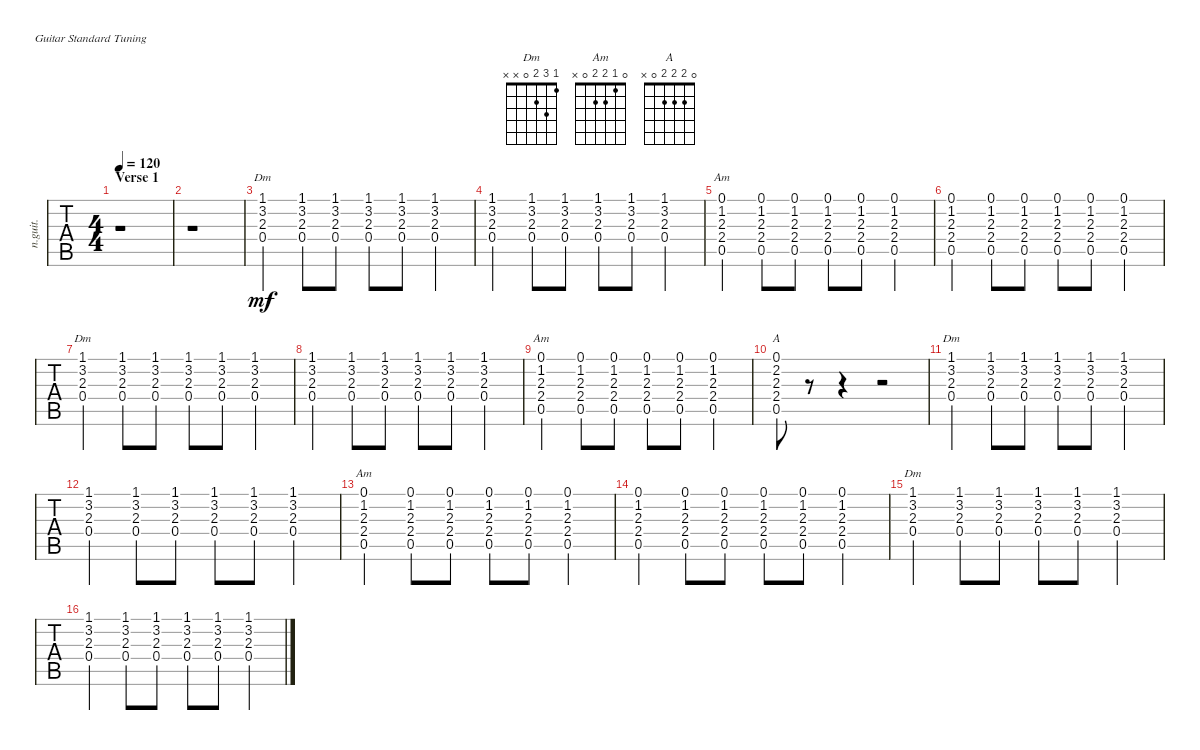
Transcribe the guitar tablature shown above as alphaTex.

\defaultSystemsLayout 4
\bracketExtendMode nobrackets
\track ("Guitar L5" "n.guit.") {instrument acousticguitarnylon}
\staff {tabs}
\tuning (E4 B3 G3 D3 A2 E2)
\chord ("Dm" 1 3 2 0 x x)
\chord ("Am" 0 1 2 2 0 x)
\chord ("A" 0 2 2 2 0 x)
\ts (4 4)
\section ("" "Verse 1")
\tempo 120
\clef g2
\ks f
r.1{dy mf instrument acousticguitarnylon} |
r.1 |
(0.4{acc forcenatural} 2.3{acc forcenatural} 3.2{acc forcenatural} 1.1{acc forcenatural}).4{ch "Dm" beam Up} (0.4{acc forcenatural} 1.1{acc forcenatural} 3.2{acc forcenatural} 2.3{acc forcenatural}).8{beam Up} (0.4{acc forcenatural} 1.1{acc forcenatural} 3.2{acc forcenatural} 2.3{acc forcenatural}).8{beam Up} (0.4{acc forcenatural} 1.1{acc forcenatural} 3.2{acc forcenatural} 2.3{acc forcenatural}).8{beam Up} (0.4{acc forcenatural} 1.1{acc forcenatural} 3.2{acc forcenatural} 2.3{acc forcenatural}).8{beam Up} (0.4{acc forcenatural} 1.1{acc forcenatural} 3.2{acc forcenatural} 2.3{acc forcenatural}).4{beam Up} |
(0.4{acc forcenatural} 2.3{acc forcenatural} 3.2{acc forcenatural} 1.1{acc forcenatural}).4{beam Up} (0.4{acc forcenatural} 1.1{acc forcenatural} 3.2{acc forcenatural} 2.3{acc forcenatural}).8{beam Up} (0.4{acc forcenatural} 1.1{acc forcenatural} 3.2{acc forcenatural} 2.3{acc forcenatural}).8{beam Up} (0.4{acc forcenatural} 1.1{acc forcenatural} 3.2{acc forcenatural} 2.3{acc forcenatural}).8{beam Up} (0.4{acc forcenatural} 1.1{acc forcenatural} 3.2{acc forcenatural} 2.3{acc forcenatural}).8{beam Up} (0.4{acc forcenatural} 1.1{acc forcenatural} 3.2{acc forcenatural} 2.3{acc forcenatural}).4{beam Up} |
(2.4{acc forcenatural} 0.1{acc forcenatural} 1.2{acc forcenatural} 2.3{acc forcenatural} 0.5{acc forcenatural}).4{ch "Am" beam Up} (2.4{acc forcenatural} 0.1{acc forcenatural} 1.2{acc forcenatural} 2.3{acc forcenatural} 0.5{acc forcenatural}).8{beam Up} (2.4{acc forcenatural} 0.1{acc forcenatural} 1.2{acc forcenatural} 2.3{acc forcenatural} 0.5{acc forcenatural}).8{beam Up} (2.4{acc forcenatural} 0.1{acc forcenatural} 1.2{acc forcenatural} 2.3{acc forcenatural} 0.5{acc forcenatural}).8{beam Up} (2.4{acc forcenatural} 0.1{acc forcenatural} 1.2{acc forcenatural} 2.3{acc forcenatural} 0.5{acc forcenatural}).8{beam Up} (2.4{acc forcenatural} 2.3{acc forcenatural} 1.2{acc forcenatural} 0.1{acc forcenatural} 0.5{acc forcenatural}).4{beam Up} |
(2.4{acc forcenatural} 0.1{acc forcenatural} 1.2{acc forcenatural} 2.3{acc forcenatural} 0.5{acc forcenatural}).4{beam Up} (2.4{acc forcenatural} 0.1{acc forcenatural} 1.2{acc forcenatural} 2.3{acc forcenatural} 0.5{acc forcenatural}).8{beam Up} (2.4{acc forcenatural} 0.1{acc forcenatural} 1.2{acc forcenatural} 2.3{acc forcenatural} 0.5{acc forcenatural}).8{beam Up} (2.4{acc forcenatural} 0.1{acc forcenatural} 1.2{acc forcenatural} 2.3{acc forcenatural} 0.5{acc forcenatural}).8{beam Up} (2.4{acc forcenatural} 0.1{acc forcenatural} 1.2{acc forcenatural} 2.3{acc forcenatural} 0.5{acc forcenatural}).8{beam Up} (2.4{acc forcenatural} 2.3{acc forcenatural} 1.2{acc forcenatural} 0.1{acc forcenatural} 0.5{acc forcenatural}).4{beam Up} |
(0.4{acc forcenatural} 2.3{acc forcenatural} 3.2{acc forcenatural} 1.1{acc forcenatural}).4{ch "Dm" beam Up} (0.4{acc forcenatural} 1.1{acc forcenatural} 3.2{acc forcenatural} 2.3{acc forcenatural}).8{beam Up} (0.4{acc forcenatural} 1.1{acc forcenatural} 3.2{acc forcenatural} 2.3{acc forcenatural}).8{beam Up} (0.4{acc forcenatural} 1.1{acc forcenatural} 3.2{acc forcenatural} 2.3{acc forcenatural}).8{beam Up} (0.4{acc forcenatural} 1.1{acc forcenatural} 3.2{acc forcenatural} 2.3{acc forcenatural}).8{beam Up} (0.4{acc forcenatural} 1.1{acc forcenatural} 3.2{acc forcenatural} 2.3{acc forcenatural}).4{beam Up} |
(0.4{acc forcenatural} 2.3{acc forcenatural} 3.2{acc forcenatural} 1.1{acc forcenatural}).4{beam Up} (0.4{acc forcenatural} 1.1{acc forcenatural} 3.2{acc forcenatural} 2.3{acc forcenatural}).8{beam Up} (0.4{acc forcenatural} 1.1{acc forcenatural} 3.2{acc forcenatural} 2.3{acc forcenatural}).8{beam Up} (0.4{acc forcenatural} 1.1{acc forcenatural} 3.2{acc forcenatural} 2.3{acc forcenatural}).8{beam Up} (0.4{acc forcenatural} 1.1{acc forcenatural} 3.2{acc forcenatural} 2.3{acc forcenatural}).8{beam Up} (0.4{acc forcenatural} 1.1{acc forcenatural} 3.2{acc forcenatural} 2.3{acc forcenatural}).4{beam Up} |
(2.4{acc forcenatural} 0.1{acc forcenatural} 1.2{acc forcenatural} 2.3{acc forcenatural} 0.5{acc forcenatural}).4{ch "Am" beam Up} (2.4{acc forcenatural} 0.1{acc forcenatural} 1.2{acc forcenatural} 2.3{acc forcenatural} 0.5{acc forcenatural}).8{beam Up} (2.4{acc forcenatural} 0.1{acc forcenatural} 1.2{acc forcenatural} 2.3{acc forcenatural} 0.5{acc forcenatural}).8{beam Up} (2.4{acc forcenatural} 0.1{acc forcenatural} 1.2{acc forcenatural} 2.3{acc forcenatural} 0.5{acc forcenatural}).8{beam Up} (2.4{acc forcenatural} 0.1{acc forcenatural} 1.2{acc forcenatural} 2.3{acc forcenatural} 0.5{acc forcenatural}).8{beam Up} (2.4{acc forcenatural} 2.3{acc forcenatural} 1.2{acc forcenatural} 0.1{acc forcenatural} 0.5{acc forcenatural}).4{beam Up} |
(2.4{acc forcenatural} 0.1{acc forcenatural} 2.2{acc #} 2.3{acc forcenatural} 0.5{acc forcenatural}).8{ch "A" beam Up} r.8 r.4 r.2 |
(0.4{acc forcenatural} 2.3{acc forcenatural} 3.2{acc forcenatural} 1.1{acc forcenatural}).4{ch "Dm" beam Up} (0.4{acc forcenatural} 1.1{acc forcenatural} 3.2{acc forcenatural} 2.3{acc forcenatural}).8{beam Up} (0.4{acc forcenatural} 1.1{acc forcenatural} 3.2{acc forcenatural} 2.3{acc forcenatural}).8{beam Up} (0.4{acc forcenatural} 1.1{acc forcenatural} 3.2{acc forcenatural} 2.3{acc forcenatural}).8{beam Up} (0.4{acc forcenatural} 1.1{acc forcenatural} 3.2{acc forcenatural} 2.3{acc forcenatural}).8{beam Up} (0.4{acc forcenatural} 1.1{acc forcenatural} 3.2{acc forcenatural} 2.3{acc forcenatural}).4{beam Up} |
(0.4{acc forcenatural} 2.3{acc forcenatural} 3.2{acc forcenatural} 1.1{acc forcenatural}).4{beam Up} (0.4{acc forcenatural} 1.1{acc forcenatural} 3.2{acc forcenatural} 2.3{acc forcenatural}).8{beam Up} (0.4{acc forcenatural} 1.1{acc forcenatural} 3.2{acc forcenatural} 2.3{acc forcenatural}).8{beam Up} (0.4{acc forcenatural} 1.1{acc forcenatural} 3.2{acc forcenatural} 2.3{acc forcenatural}).8{beam Up} (0.4{acc forcenatural} 1.1{acc forcenatural} 3.2{acc forcenatural} 2.3{acc forcenatural}).8{beam Up} (0.4{acc forcenatural} 1.1{acc forcenatural} 3.2{acc forcenatural} 2.3{acc forcenatural}).4{beam Up} |
(2.4{acc forcenatural} 0.1{acc forcenatural} 1.2{acc forcenatural} 2.3{acc forcenatural} 0.5{acc forcenatural}).4{ch "Am" beam Up} (2.4{acc forcenatural} 0.1{acc forcenatural} 1.2{acc forcenatural} 2.3{acc forcenatural} 0.5{acc forcenatural}).8{beam Up} (2.4{acc forcenatural} 0.1{acc forcenatural} 1.2{acc forcenatural} 2.3{acc forcenatural} 0.5{acc forcenatural}).8{beam Up} (2.4{acc forcenatural} 0.1{acc forcenatural} 1.2{acc forcenatural} 2.3{acc forcenatural} 0.5{acc forcenatural}).8{beam Up} (2.4{acc forcenatural} 0.1{acc forcenatural} 1.2{acc forcenatural} 2.3{acc forcenatural} 0.5{acc forcenatural}).8{beam Up} (2.4{acc forcenatural} 2.3{acc forcenatural} 1.2{acc forcenatural} 0.1{acc forcenatural} 0.5{acc forcenatural}).4{beam Up} |
(2.4{acc forcenatural} 0.1{acc forcenatural} 1.2{acc forcenatural} 2.3{acc forcenatural} 0.5{acc forcenatural}).4{beam Up} (2.4{acc forcenatural} 0.1{acc forcenatural} 1.2{acc forcenatural} 2.3{acc forcenatural} 0.5{acc forcenatural}).8{beam Up} (2.4{acc forcenatural} 0.1{acc forcenatural} 1.2{acc forcenatural} 2.3{acc forcenatural} 0.5{acc forcenatural}).8{beam Up} (2.4{acc forcenatural} 0.1{acc forcenatural} 1.2{acc forcenatural} 2.3{acc forcenatural} 0.5{acc forcenatural}).8{beam Up} (2.4{acc forcenatural} 0.1{acc forcenatural} 1.2{acc forcenatural} 2.3{acc forcenatural} 0.5{acc forcenatural}).8{beam Up} (2.4{acc forcenatural} 2.3{acc forcenatural} 1.2{acc forcenatural} 0.1{acc forcenatural} 0.5{acc forcenatural}).4{beam Up} |
(0.4{acc forcenatural} 2.3{acc forcenatural} 3.2{acc forcenatural} 1.1{acc forcenatural}).4{ch "Dm" beam Up} (0.4{acc forcenatural} 1.1{acc forcenatural} 3.2{acc forcenatural} 2.3{acc forcenatural}).8{beam Up} (0.4{acc forcenatural} 1.1{acc forcenatural} 3.2{acc forcenatural} 2.3{acc forcenatural}).8{beam Up} (0.4{acc forcenatural} 1.1{acc forcenatural} 3.2{acc forcenatural} 2.3{acc forcenatural}).8{beam Up} (0.4{acc forcenatural} 1.1{acc forcenatural} 3.2{acc forcenatural} 2.3{acc forcenatural}).8{beam Up} (0.4{acc forcenatural} 1.1{acc forcenatural} 3.2{acc forcenatural} 2.3{acc forcenatural}).4{beam Up} |
(0.4{acc forcenatural} 2.3{acc forcenatural} 3.2{acc forcenatural} 1.1{acc forcenatural}).4{beam Up} (0.4{acc forcenatural} 1.1{acc forcenatural} 3.2{acc forcenatural} 2.3{acc forcenatural}).8{beam Up} (0.4{acc forcenatural} 1.1{acc forcenatural} 3.2{acc forcenatural} 2.3{acc forcenatural}).8{beam Up} (0.4{acc forcenatural} 1.1{acc forcenatural} 3.2{acc forcenatural} 2.3{acc forcenatural}).8{beam Up} (0.4{acc forcenatural} 1.1{acc forcenatural} 3.2{acc forcenatural} 2.3{acc forcenatural}).8{beam Up} (0.4{acc forcenatural} 1.1{acc forcenatural} 3.2{acc forcenatural} 2.3{acc forcenatural}).4{beam Up}
